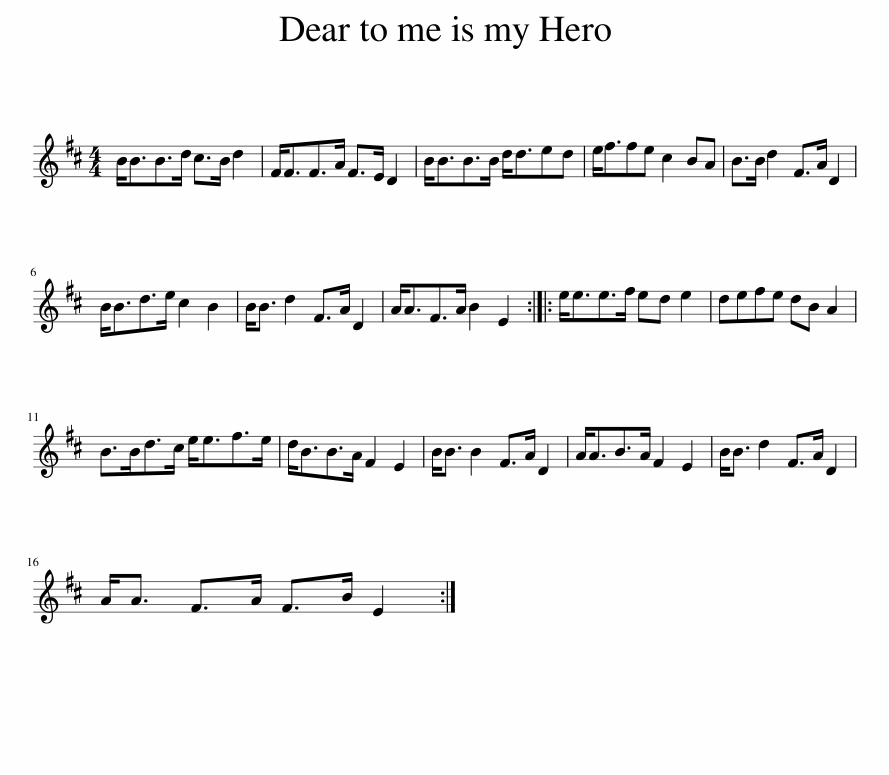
X:1
L:1/8
M:4/4
I:linebreak $
K:D
V:1 treble
V:1
 B<BB>d c>B d2 | F<FF>A F>E D2 | B<BB>B d<ded | e<ffe c2 BA | B>B d2 F>A D2 |$ %5
 B<Bd>e c2 B2 | B<B d2 F>A D2 | A<AF>A B2 E2 :: e<ee>f ed e2 | defe dB A2 |$ %10
 B>Bd>c e<ef>e | d<BB>A F2 E2 | B<B B2 F>A D2 | A<AB>A F2 E2 | B<B d2 F>A D2 |$ %15
 A<A F>A F>B E2 :| %16
